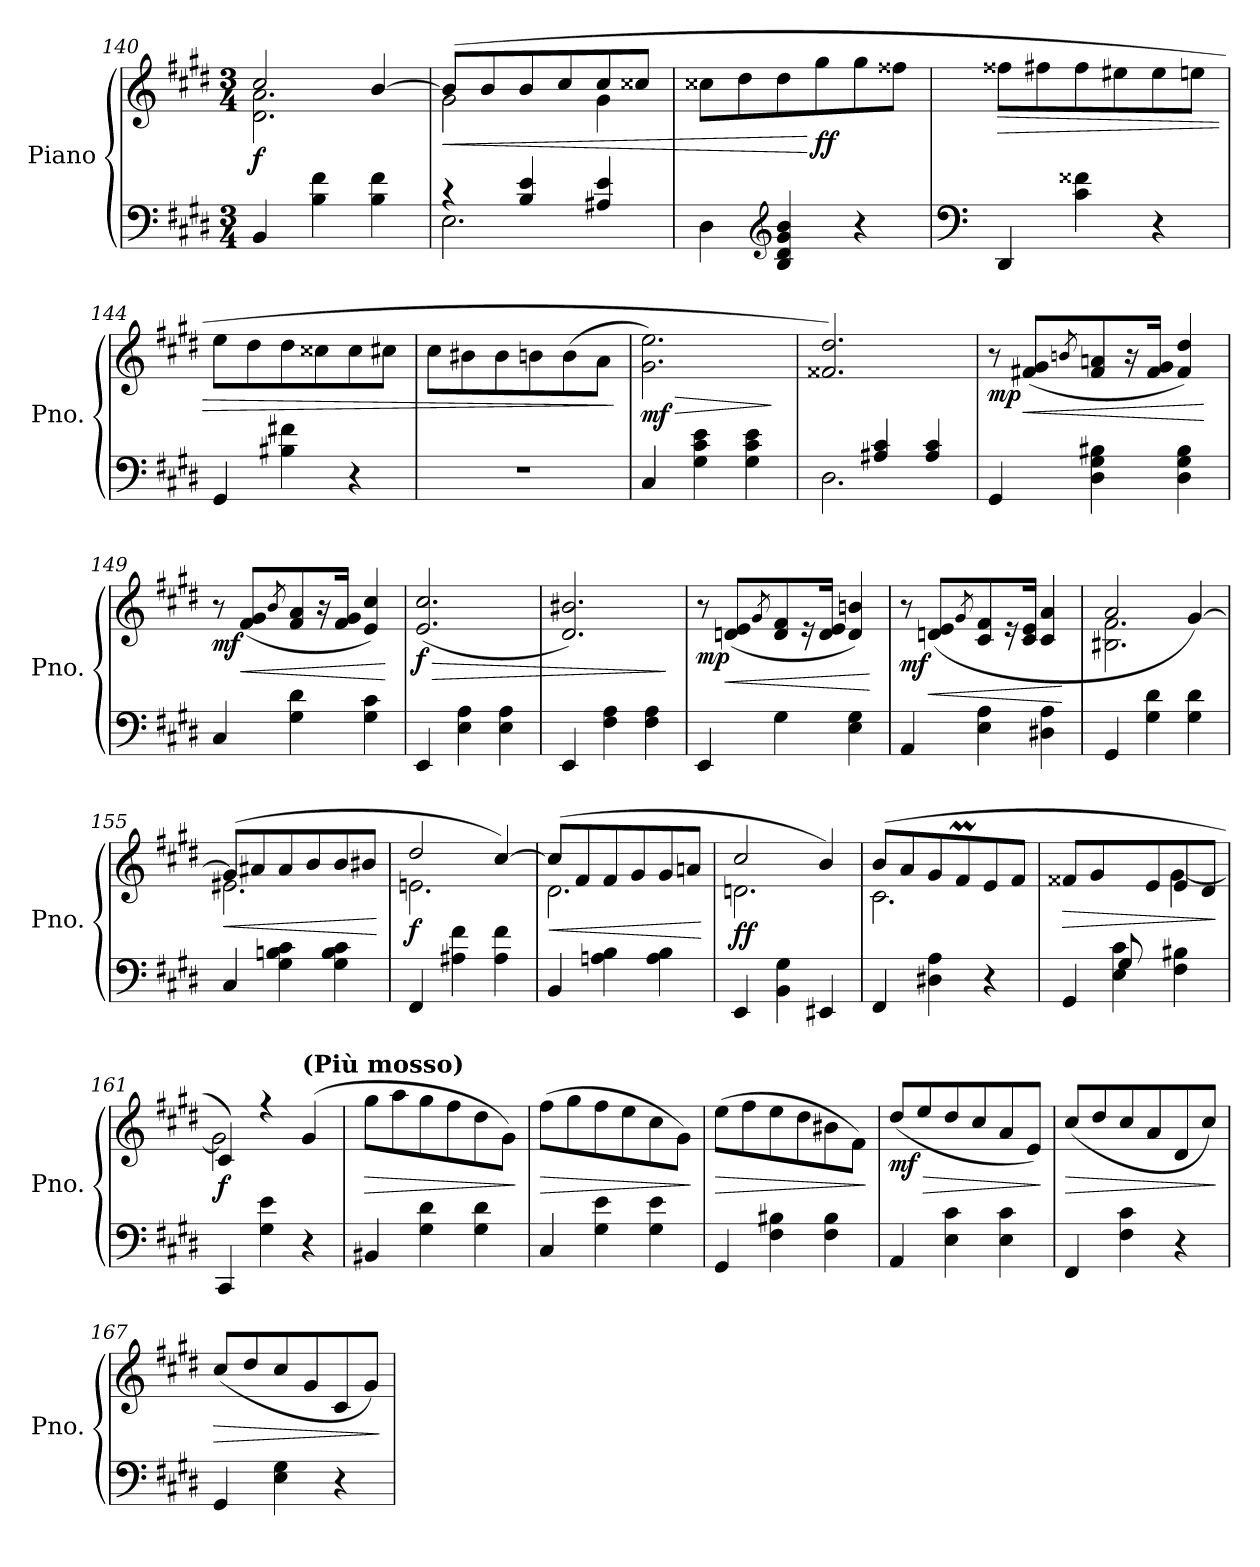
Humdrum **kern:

**kern	**kern	**dynam
*part1	*part1	*part1
*staff2	*staff1	*staff1/2
*I"Piano	*	*
*I'Pno.	*	*
!!LO:PB:g=z
*clefF4	*clefG2	*
*k[f#c#g#d#]	*k[f#c#g#d#]	*
*M3/4	*M3/4	*
=140	=140	=140
*	*^	*
!	!	!	!LO:DY:b
4BB/	2cc#/	2.d#\ 2.a\	f
4B\ 4f#\	.	.	.
4B\ 4f#\	[4b/	.	.
=141	=141	=141	=141
*^	*	*	*
!	!	!	!	!LO:HP:b
4r	2.E\	(>8b/L]	2g#\	<
.	.	8b/	.	.
4B/ 4e/	.	8b/	.	.
.	.	8cc#/	.	.
4A#X/ 4e/	.	8cc#/	4g#\	.
.	.	8cc##X/J	.	.
*v	*v	*	*	*
*	*v	*v	*
=142	=142	=142
4D#\	8cc##X\L	.
.	8dd#\	.
*clefG2	*	*
4B/ 4d#/ 4g#/ 4b/	8dd#\	.
!	!	!LO:DY:n=1:b
.	8gg#\	[ ff
4r	8gg#\	.
.	8ff##X\J	.
=143	=143	=143
*clefF4	*	*
!	!	!LO:HP:b
4DD#/	8ff##X\L	>
.	8ff#X\	.
4c#\ 4f##X\	8ff#\	.
.	8ee#X\	.
4r	8ee#\	.
.	8een\J	.
=144	=144	=144
4GG#/	8ee\L	.
.	8dd#\	.
4B#X\ 4f#X\	8dd#\	.
.	8cc##X\	.
4r	8cc##\	.
.	8cc#X\J	.
=145	=145	=145
2.r	8cc#\L	.
.	8b#X\	.
.	8b#\	.
.	8bn\	.
.	(>8b\	.
.	8a\J	.
.	.	]
=146	=146	=146
!	!	!LO:HP:b
!	!	!LO:DY:n=1:b
4C#/	2.g#\ 2.ee\)	> mf
4G#\ 4c#\ 4e\	.	.
4G#\ 4c#\ 4e\	.	.
.	.	]
!!LO:PB:g=z
=147	=147	=147
*^	*	*
4ryy	2.D#\	2.f##X/ 2.dd#/)	.
4A#X/ 4c#/	.	.	.
4A#/ 4c#/	.	.	.
*v	*v	*	*
=148	=148	=148
!	!	!LO:DY:b
4GG#/	8r	mp
!	!	!LO:HP:b
.	(>8f#X/ 8g#/L	<
.	8qbn/	.
4D#\ 4G#\ 4B#X\	8f#/ 8an/	.
.	16r	.
.	16f#/ 16g#/Jk	.
4D#\ 4G#\ 4B#\	4f#/ 4dd#/)	.
.	.	[
=149	=149	=149
!	!	!LO:DY:b
4C#/	8r	mf
!	!	!LO:HP:b
.	(>8f#/ 8g#/L	<
.	8qb/	.
4G#\ 4d#\	8f#/ 8a/	.
.	16r	.
.	16f#/ 16g#/Jk	.
4G#\ 4c#\	4e/ 4cc#/)	.
.	.	[
=150	=150	=150
!	!	!LO:HP:b
!	!	!LO:DY:n=1:b
4EE/	(>2.e/ 2.cc#/	> f
4E\ 4A\	.	.
4E\ 4A\	.	.
=151	=151	=151
4EE/	2.d#/ 2.b#X/)	.
4F#\ 4A\	.	.
4F#\ 4A\	.	.
.	.	]
=152	=152	=152
!	!	!LO:DY:b
4EE/	8r	mp
!	!	!LO:HP:b
.	(>8dn/ 8e/L	<
.	8qg#/	.
4G#\	8d/ 8f#/	.
.	16r	.
.	16d/ 16e/Jk	.
4E\ 4G#\	4d/ 4bn/)	.
.	.	[
=153	=153	=153
!	!	!LO:DY:b
4AA/	8r	mf
!	!	!LO:HP:b
.	(>8dn/ 8e/L	<
.	8qg#/	.
4E\ 4A\	8c#/ 8f#/	.
.	16r	.
.	16c#/ 16e/Jk	.
4D#X\ 4A\	4c#/ 4a/	.
.	.	[
!!LO:LB:g=z
=154	=154	=154
*	*^	*
4GG#/	2a/	2.B#X\ 2.f#\	.
4G#\ 4d#\	.	.	.
4G#\ 4d#\	[4g#/)	.	.
=155	=155	=155	=155
!	!	!	!LO:HP:b
4C#/	(>8g#/L]	2.e#X\	<
.	8a#X/	.	.
4G#\ 4Bn\ 4c#\	8a#/	.	.
.	8b/	.	.
4G#\ 4B\ 4c#\	8b/	.	.
.	8b#X/J	.	.
*	*v	*v	*
.	.	[
=156	=156	=156
*	*^	*
!	!	!	!LO:DY:b
4FF#/	2dd#/	2.en\	f
4A#X\ 4f#\	.	.	.
4A#\ 4f#\	[4cc#/)	.	.
=157	=157	=157	=157
!	!	!	!LO:HP:b
4BB/	(>8cc#/L]	2.d#\	<
.	8f#/	.	.
4An\ 4B\	8f#/	.	.
.	8g#/	.	.
4A\ 4B\	8g#/	.	.
.	8an/J	.	.
*	*v	*v	*
.	.	[
=158	=158	=158
*	*^	*
!	!	!	!LO:DY:b
4EE/	2cc#/	2.dn\	ff
4BB\ 4G#\	.	.	.
4EE#X/	4b/)	.	.
=159	=159	=159	=159
4FF#/	(>8b/L	2.c#\	.
.	8a/	.	.
4D#X\ 4A\	8g#/	.	.
.	8f#M/	.	.
4r	8e/	.	.
.	8f#/J	.	.
=160	=160	=160	=160
*^	*	*	*
!	!	!	!	!LO:HP:b
4ryy	4GG#/	8f##X/L	2reyy	>
.	.	8g#/	.	.
8G#/	4E\ 4c#\	8ryy	.	.
4.ryy	.	8e/	.	.
.	4F#\ 4B#X\	8e/	[4g#\	.
.	.	8d#/J	.	.
*v	*v	*	*	*
*	*v	*v	*
.	.	]
!!LO:LB:g=z
=161	=161	=161
*	*^	*
!	!	!	!LO:DY:b
4CC#/	4c#/)	2g#\]	f
4G#\ 4e\	4r	.	.
!	!LO:TX:a:B:t=(Più mosso)	!	!
4r	(>4g#/	4reyy	.
=162	=162	=162	=162
!	!	!	!LO:HP:b
*	*v	*v	*
4BB#X/	8gg#\L	>
.	8aa\	.
4G#\ 4d#\	8gg#\	.
.	8ff#\	.
4G#\ 4d#\	8dd#\	.
.	8g#\J)	.
.	.	]
=163	=163	=163
!	!	!LO:HP:b
4C#/	(>8ff#\L	>
.	8gg#\	.
4G#\ 4e\	8ff#\	.
.	8ee\	.
4G#\ 4e\	8cc#\	.
.	8g#\J)	.
.	.	]
=164	=164	=164
!	!	!LO:HP:b
4GG#/	(>8ee\L	>
.	8ff#\	.
4F#\ 4B#X\	8ee\	.
.	8dd#\	.
4F#\ 4B#\	8b#X\	.
.	8f#\J)	.
.	.	]
=165	=165	=165
!	!	!LO:HP:b
!	!	!LO:DY:n=1:b
4AA/	(<8dd#/L	> mf
.	8ee/	.
4E\ 4c#\	8dd#/	.
.	8cc#/	.
4E\ 4c#\	8a/	.
.	8e/J)	.
.	.	]
=166	=166	=166
!	!	!LO:HP:b
4FF#/	(<8cc#/L	>
.	8dd#/	.
4F#\ 4c#\	8cc#/	.
.	8a/	.
4r	8d#/	.
.	8cc#/J)	.
.	.	]
=167	=167	=167
!	!	!LO:HP:b
4GG#/	(<8cc#/L	>
.	8dd#/	.
4E\ 4G#\	8cc#/	.
.	8g#/	.
4r	8c#/	.
.	8g#/J)	.
.	.	]
=	=	=
*-	*-	*-
